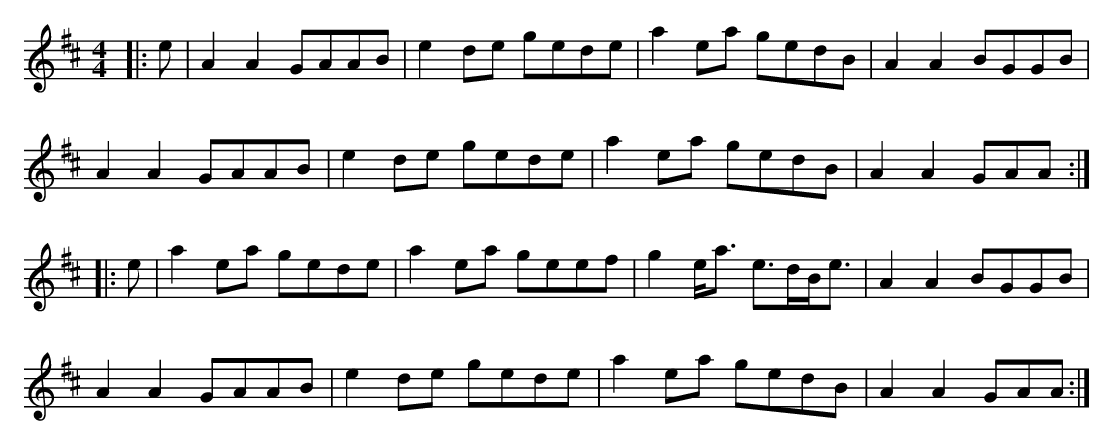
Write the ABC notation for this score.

X:1
M:4/4
K:Amix
|:e|A2A2 GAAB|e2de gede|a2ea gedB|A2A2 BGGB|
A2A2 GAAB|e2de gede|a2ea gedB|A2A2 GAA:|
|:e|a2ea gede|a2ea geef|g2e<a e>dB<e|A2A2 BGGB|
A2A2 GAAB|e2de gede|a2ea gedB|A2A2 GAA:|
